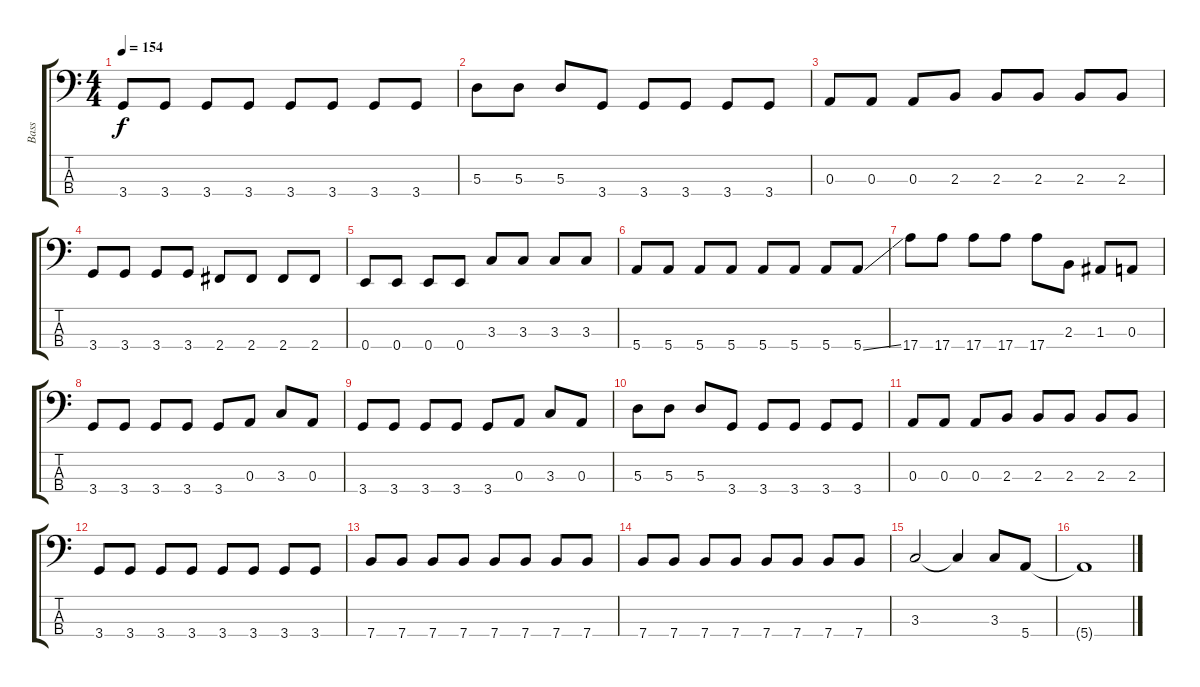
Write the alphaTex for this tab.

\track ("Bass" "Bass") {instrument electricbassfinger}
\staff {score tabs}
\tuning (G2 D2 A1 E1) {hide}
\ts (4 4)
\tempo 154
\clef f4
\ks c
3.4.8{dy f} 3.4.8 3.4.8 3.4.8 3.4.8 3.4.8 3.4.8 3.4.8 |
5.3.8 5.3.8 5.3.8 3.4.8 3.4.8 3.4.8 3.4.8 3.4.8 |
0.3.8 0.3.8 0.3.8 2.3.8 2.3.8 2.3.8 2.3.8 2.3.8 |
3.4.8 3.4.8 3.4.8 3.4.8 2.4.8 2.4.8 2.4.8 2.4.8 |
0.4.8 0.4.8 0.4.8 0.4.8 3.3.8 3.3.8 3.3.8 3.3.8 |
5.4.8 5.4.8 5.4.8 5.4.8 5.4.8 5.4.8 5.4.8 5.4{ss}.8 |
17.4.8 17.4.8 17.4.8 17.4.8 17.4.8 2.3.8 1.3.8 0.3.8 |
3.4.8 3.4.8 3.4.8 3.4.8 3.4.8 0.3.8 3.3.8 0.3.8 |
3.4.8 3.4.8 3.4.8 3.4.8 3.4.8 0.3.8 3.3.8 0.3.8 |
5.3.8 5.3.8 5.3.8 3.4.8 3.4.8 3.4.8 3.4.8 3.4.8 |
0.3.8 0.3.8 0.3.8 2.3.8 2.3.8 2.3.8 2.3.8 2.3.8 |
3.4.8 3.4.8 3.4.8 3.4.8 3.4.8 3.4.8 3.4.8 3.4.8 |
7.4.8 7.4.8 7.4.8 7.4.8 7.4.8 7.4.8 7.4.8 7.4.8 |
7.4.8 7.4.8 7.4.8 7.4.8 7.4.8 7.4.8 7.4.8 7.4.8 |
3.3.2 3.3{t}.4 3.3.8 5.4.8 |
5.4{t}.1
